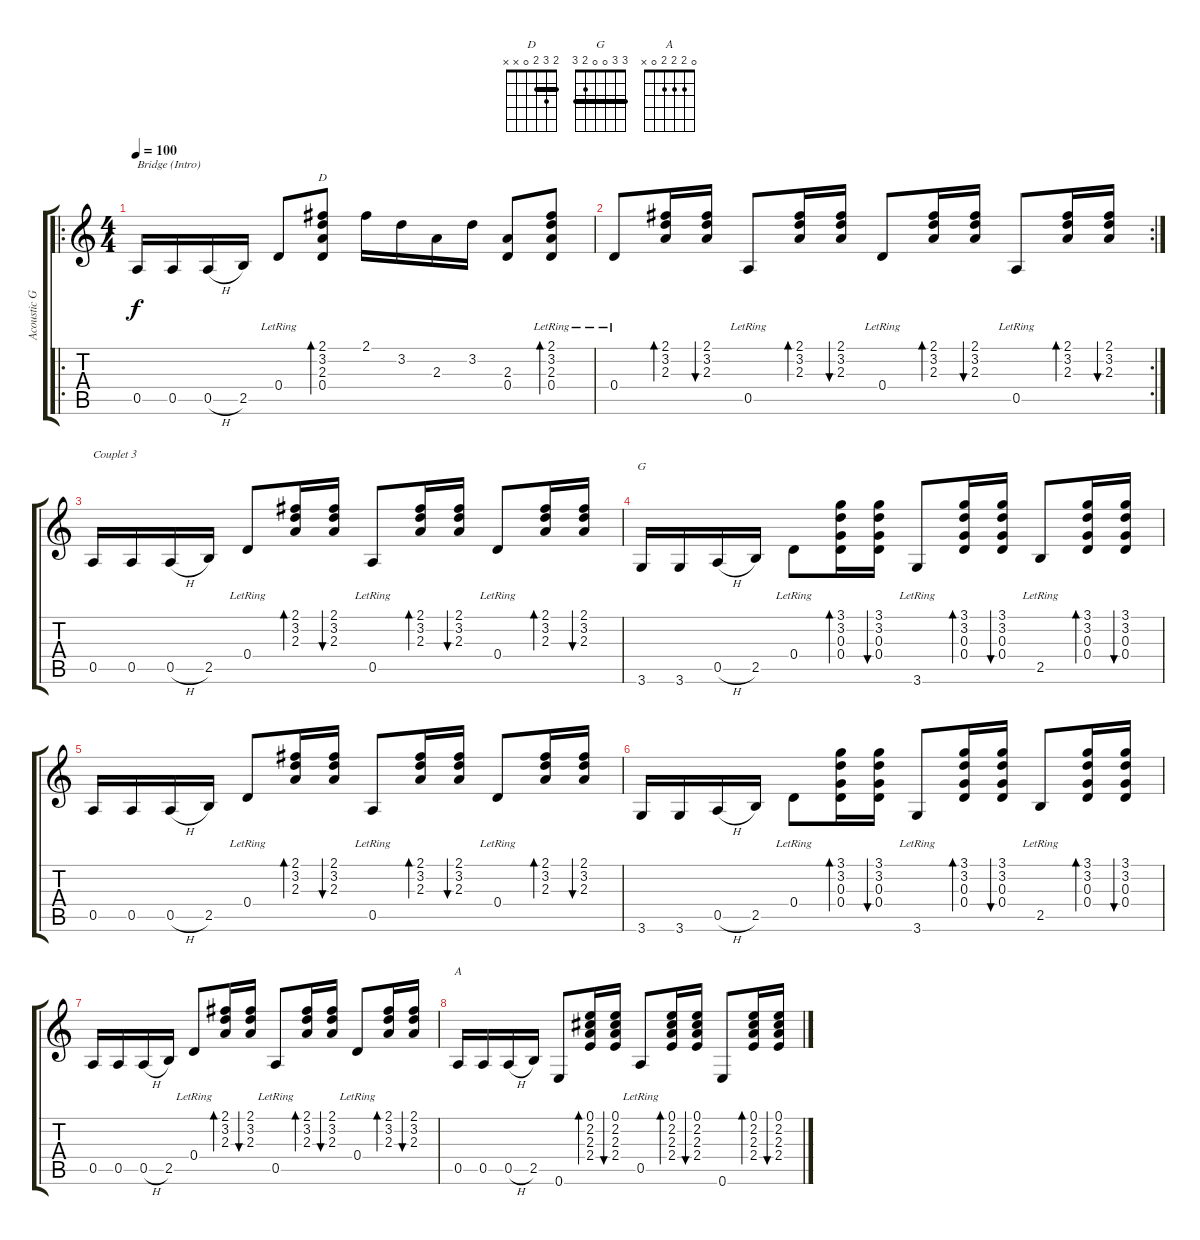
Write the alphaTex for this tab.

\track ("Acoustic Guitar" "Acoustic G") {instrument acousticguitarsteel}
\staff {score tabs}
\tuning (E4 B3 G3 D3 A2 E2) {hide}
\chord ("D" 2 3 2 0 x x) {barre 2}
\chord ("G" 3 3 0 0 2 3) {barre 3}
\chord ("A" 0 2 2 2 0 x)
\ro
\ts (4 4)
\tempo 100
\clef g2
\ks c
0.5.16{txt "Bridge (Intro)" dy f} 0.5.16 0.5{h}.16 2.5.16 0.4{lr}.8 (2.1 3.2 2.3 0.4).8{bd 60 ch "D"} 2.1.16 3.2.16 2.3.16 3.2.16 (2.3 0.4).8 (2.1 3.2 2.3 0.4{lr}).8{bd 60} |
\rc 2
0.4{lr}.8 (2.1 3.2 2.3).16{bd 60} (2.1 3.2 2.3).16{bu 60} 0.5{lr}.8 (2.1 3.2 2.3).16{bd 60} (2.1 3.2 2.3).16{bu 60} 0.4{lr}.8 (2.1 3.2 2.3).16{bd 60} (2.1 3.2 2.3).16{bu 60} 0.5{lr}.8 (2.1 3.2 2.3).16{bd 60} (2.1 3.2 2.3).16{bu 60} |
0.5.16{txt "Couplet 3"} 0.5.16 0.5{h}.16 2.5.16 0.4{lr}.8 (2.1 3.2 2.3).16{bd 60} (2.1 3.2 2.3).16{bu 60} 0.5{lr}.8 (2.1 3.2 2.3).16{bd 60} (2.1 3.2 2.3).16{bu 60} 0.4{lr}.8 (2.1 3.2 2.3).16{bd 60} (2.1 3.2 2.3).16{bu 60} |
3.6.16{ch "G"} 3.6.16 0.5{h}.16 2.5.16 0.4{lr}.8 (3.1 3.2 0.3 0.4).16{bd 60} (3.1 3.2 0.3 0.4).16{bu 60} 3.6{lr}.8 (3.1 3.2 0.3 0.4).16{bd 60} (3.1 3.2 0.3 0.4).16{bu 60} 2.5{lr}.8 (3.1 3.2 0.3 0.4).16{bd 60} (3.1 3.2 0.3 0.4).16{bu 60} |
0.5.16 0.5.16 0.5{h}.16 2.5.16 0.4{lr}.8 (2.1 3.2 2.3).16{bd 60} (2.1 3.2 2.3).16{bu 60} 0.5{lr}.8 (2.1 3.2 2.3).16{bd 60} (2.1 3.2 2.3).16{bu 60} 0.4{lr}.8 (2.1 3.2 2.3).16{bd 60} (2.1 3.2 2.3).16{bu 60} |
3.6.16 3.6.16 0.5{h}.16 2.5.16 0.4{lr}.8 (3.1 3.2 0.3 0.4).16{bd 60} (3.1 3.2 0.3 0.4).16{bu 60} 3.6{lr}.8 (3.1 3.2 0.3 0.4).16{bd 60} (3.1 3.2 0.3 0.4).16{bu 60} 2.5{lr}.8 (3.1 3.2 0.3 0.4).16{bd 60} (3.1 3.2 0.3 0.4).16{bu 60} |
0.5.16 0.5.16 0.5{h}.16 2.5.16 0.4{lr}.8 (2.1 3.2 2.3).16{bd 60} (2.1 3.2 2.3).16{bu 60} 0.5{lr}.8 (2.1 3.2 2.3).16{bd 60} (2.1 3.2 2.3).16{bu 60} 0.4{lr}.8 (2.1 3.2 2.3).16{bd 60} (2.1 3.2 2.3).16{bu 60} |
0.5.16{ch "A"} 0.5.16 0.5{h}.16 2.5.16 0.6.8 (0.1 2.2 2.3 2.4).16{bd 60} (0.1 2.2 2.3 2.4).16{bu 60} 0.5{lr}.8 (0.1 2.2 2.3 2.4).16{bd 60} (0.1 2.2 2.3 2.4).16{bu 60} 0.6.8 (0.1 2.2 2.3 2.4).16{bd 60} (0.1 2.2 2.3 2.4).16{bu 60}
